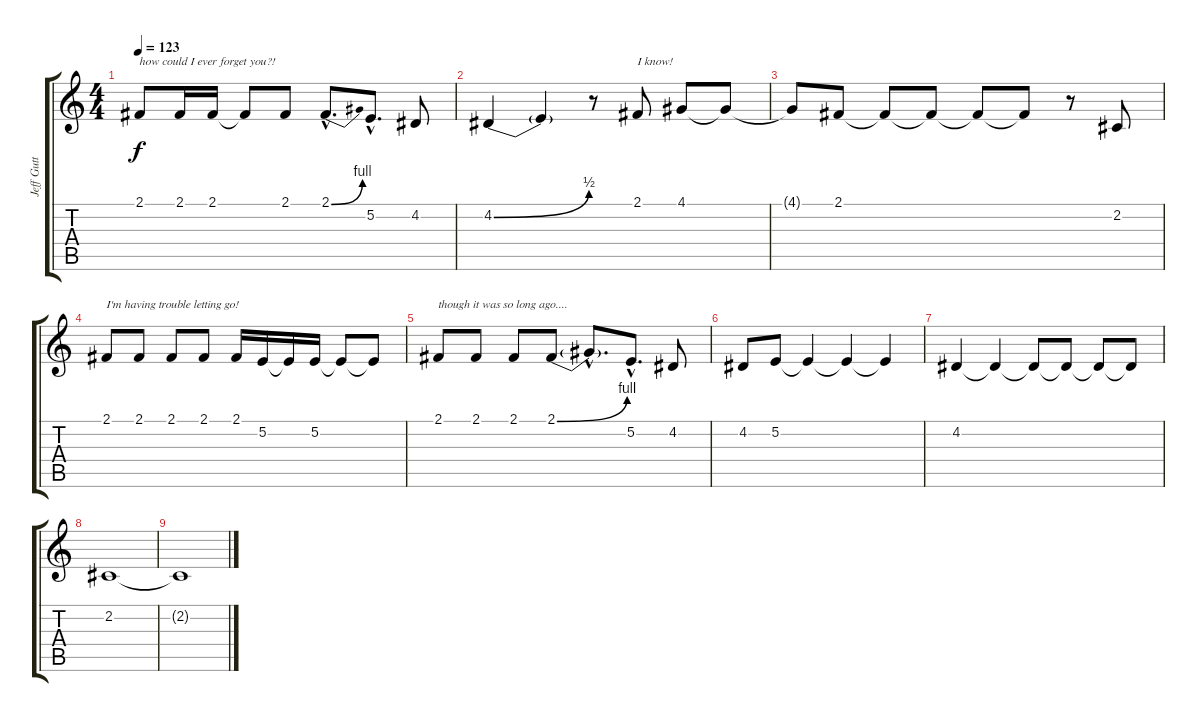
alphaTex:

\track ("Jeff Gutt (Vocals)" "Jeff Gutt ") {instrument harmonica}
\staff {score tabs}
\tuning (E4 B3 G3 D3 A2 E2) {hide}
\ts (4 4)
\tempo 123
\clef g2
\ks c
2.1.8{txt "how could I ever forget you?!" dy f} 2.1.16 2.1.16 2.1{t}.8 2.1.8 2.1{be (bend 0 0 60 4) hac}.8{d} 5.2{hac}.8{d} 4.2.8 |
4.2{be (bend 0 0 60 2)}.4 4.2{t}.4 r.8 2.1.8{txt "I know!"} 4.1.8 4.1{t}.8 |
4.1{t}.8 2.1.8 2.1{t}.8 2.1{t}.8 2.1{t}.8 2.1{t}.8 r.8 2.2.8 |
2.1.8{txt "I'm having trouble letting go!"} 2.1.8 2.1.8 2.1.8 2.1.16 5.2.16 5.2{t}.16 5.2.16 5.2{t}.8 5.2{t}.8 |
2.1.8{txt "though it was so long ago...."} 2.1.8 2.1.8 2.1{be (bend 0 0 60 4)}.8 2.1{hac t}.8{d} 5.2{hac}.8{d} 4.2.8 |
4.2.8 5.2.8 5.2{t}.4 5.2{t}.4 5.2{t}.4 |
4.2.4 4.2{t}.4 4.2{t}.8 4.2{t}.8 4.2{t}.8 4.2{t}.8 |
2.2.1 |
2.2{t}.1
